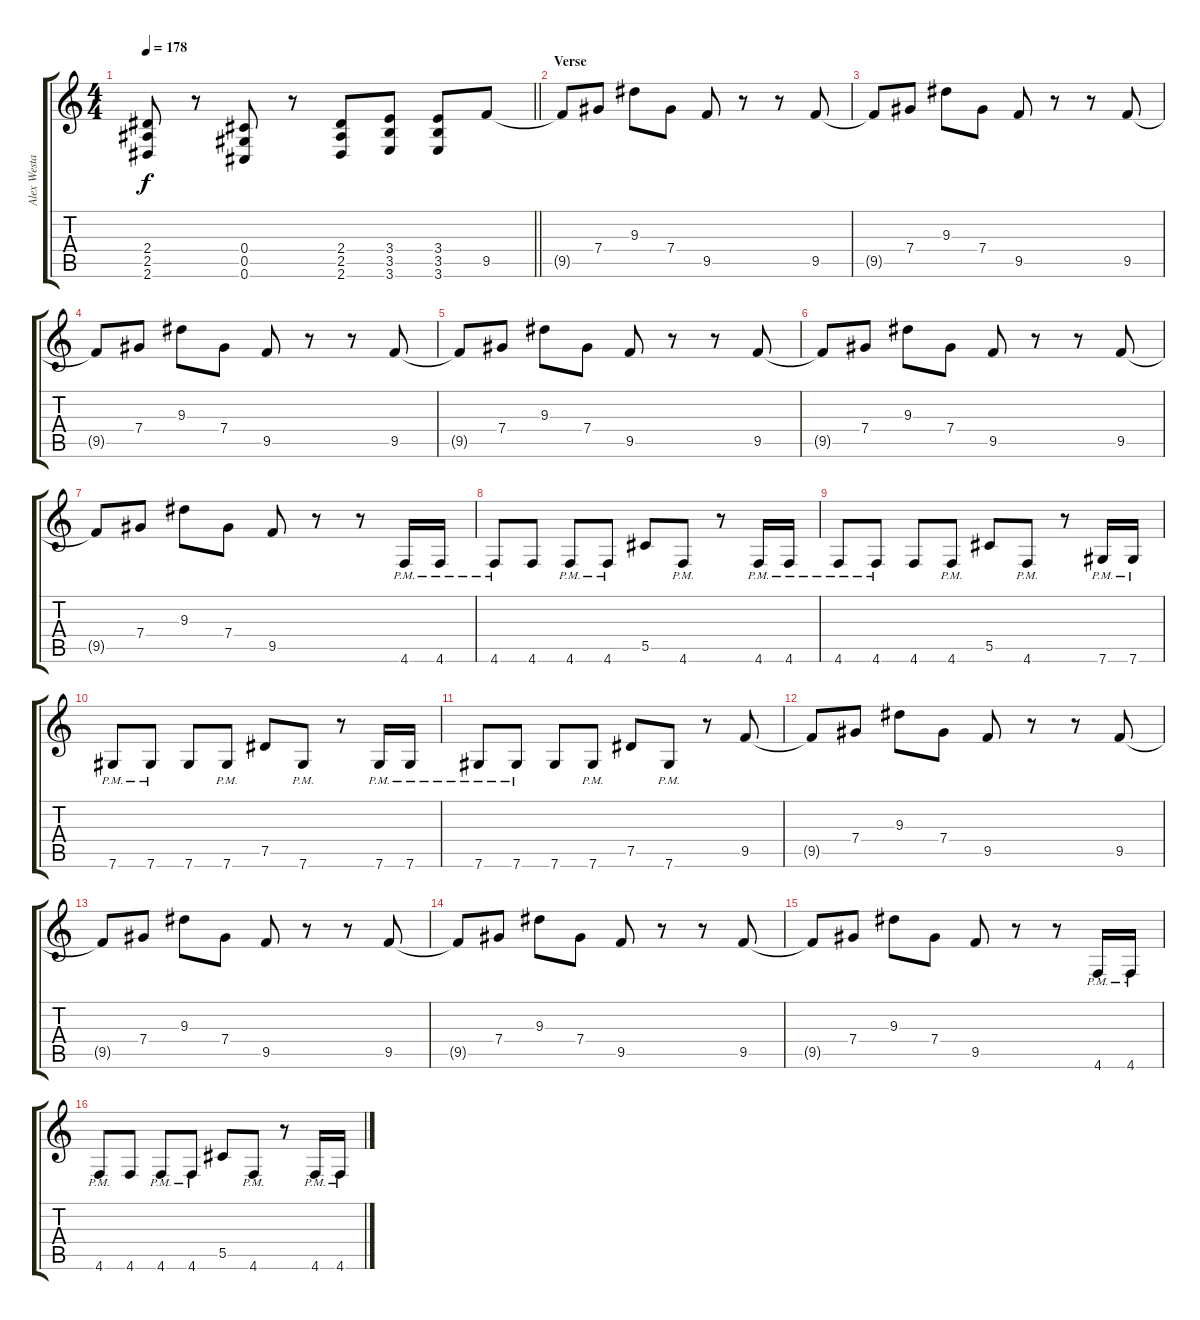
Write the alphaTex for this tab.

\track ("Alex Westaway" "Alex Westa") {instrument distortionguitar}
\staff {score tabs}
\tuning (Eb4 Bb3 Gb3 Db3 Ab2 Db2) {hide}
\ts (4 4)
\tempo 178
\clef g2
\barLineRight lightlight
\ks c
(2.4 2.5 2.6).8{dy f} r.8 (0.4 0.5 0.6).8 r.8 (2.4 2.5 2.6).8 (3.4 3.5 3.6).8 (3.4 3.5 3.6).8 9.5.8 |
\section ("" "Verse")
9.5{t}.8 7.4.8 9.3.8 7.4.8 9.5.8 r.8 r.8 9.5.8 |
9.5{t}.8 7.4.8 9.3.8 7.4.8 9.5.8 r.8 r.8 9.5.8 |
9.5{t}.8 7.4.8 9.3.8 7.4.8 9.5.8 r.8 r.8 9.5.8 |
9.5{t}.8 7.4.8 9.3.8 7.4.8 9.5.8 r.8 r.8 9.5.8 |
9.5{t}.8 7.4.8 9.3.8 7.4.8 9.5.8 r.8 r.8 9.5.8 |
9.5{t}.8 7.4.8 9.3.8 7.4.8 9.5.8 r.8 r.8 4.6{pm}.16 4.6{pm}.16 |
4.6{pm}.8 4.6.8 4.6{pm}.8 4.6{pm}.8 5.5.8 4.6{pm}.8 r.8 4.6{pm}.16 4.6{pm}.16 |
4.6{pm}.8 4.6{pm}.8 4.6.8 4.6{pm}.8 5.5.8 4.6{pm}.8 r.8 7.6{pm}.16 7.6{pm}.16 |
7.6{pm}.8 7.6{pm}.8 7.6.8 7.6{pm}.8 7.5.8 7.6{pm}.8 r.8 7.6{pm}.16 7.6{pm}.16 |
7.6{pm}.8 7.6{pm}.8 7.6.8 7.6{pm}.8 7.5.8 7.6{pm}.8 r.8 9.5.8 |
9.5{t}.8 7.4.8 9.3.8 7.4.8 9.5.8 r.8 r.8 9.5.8 |
9.5{t}.8 7.4.8 9.3.8 7.4.8 9.5.8 r.8 r.8 9.5.8 |
9.5{t}.8 7.4.8 9.3.8 7.4.8 9.5.8 r.8 r.8 9.5.8 |
9.5{t}.8 7.4.8 9.3.8 7.4.8 9.5.8 r.8 r.8 4.6{pm}.16 4.6{pm}.16 |
4.6{pm}.8 4.6.8 4.6{pm}.8 4.6{pm}.8 5.5.8 4.6{pm}.8 r.8 4.6{pm}.16 4.6{pm}.16
